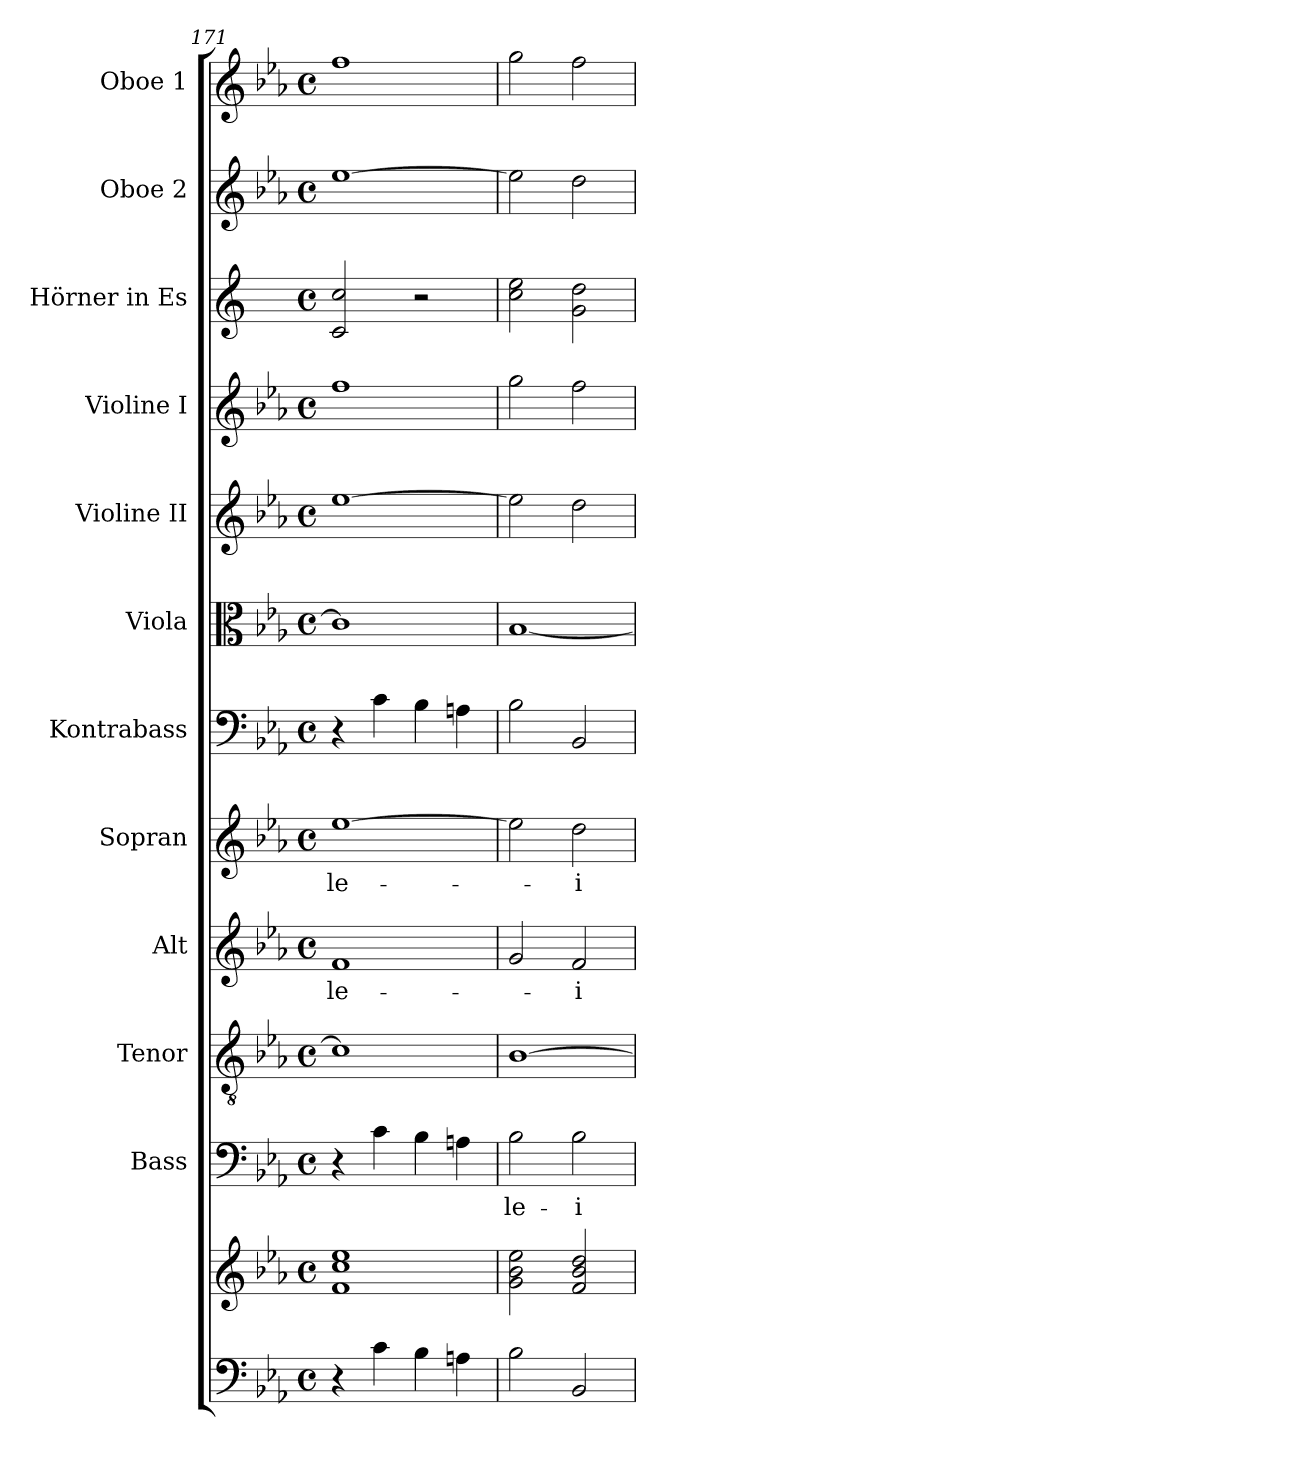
**kern	**kern	**kern	**text	**kern	**kern	**text	**kern	**text	**kern	**kern	**kern	**kern	**kern	**kern	**kern
*part12	*part12	*part11	*part11	*part10	*part9	*part9	*part8	*part8	*part7	*part6	*part5	*part4	*part3	*part2	*part1
*staff13	*staff12	*staff11	*staff11	*staff10	*staff9	*staff9	*staff8	*staff8	*staff7	*staff6	*staff5	*staff4	*staff3	*staff2	*staff1
*	*	*I"Bass	*	*I"Tenor	*I"Alt	*	*I"Sopran	*	*I"Kontrabass	*I"Viola	*I"Violine II	*I"Violine I	*I"Hörner in Es	*I"Oboe 2	*I"Oboe 1
*	*	*I'B.	*	*I'T.	*I'A.	*	*I'S.	*	*I'Kb.	*I'Vla.	*I'Vl. II	*I'Vl. I	*	*I'Ob. 2	*I'Ob. 1
*clefF4	*clefG2	*clefF4	*	*clefGv2	*clefG2	*	*clefG2	*	*clefF4	*clefC3	*clefG2	*clefG2	*clefG2	*clefG2	*clefG2
*	*	*	*	*	*	*	*	*	*ITrd7c12	*	*	*	*ITrd5c9	*	*
*k[b-e-a-]	*k[b-e-a-]	*k[b-e-a-]	*	*k[b-e-a-]	*k[b-e-a-]	*	*k[b-e-a-]	*	*k[b-e-a-]	*k[b-e-a-]	*k[b-e-a-]	*k[b-e-a-]	*k[b-e-a-]	*k[b-e-a-]	*k[b-e-a-]
*E-:	*E-:	*E-:	*	*E-:	*E-:	*	*E-:	*	*E-:	*E-:	*E-:	*E-:	*E-:	*E-:	*E-:
*M4/4	*M4/4	*M4/4	*	*M4/4	*M4/4	*	*M4/4	*	*M4/4	*M4/4	*M4/4	*M4/4	*M4/4	*M4/4	*M4/4
*met(c)	*met(c)	*met(c)	*	*met(c)	*met(c)	*	*met(c)	*	*met(c)	*met(c)	*met(c)	*met(c)	*met(c)	*met(c)	*met(c)
=171	=171	=171	=171	=171	=171	=171	=171	=171	=171	=171	=171	=171	=171	=171	=171
!	!	!	!	!	!	!LO:LY:b	!	!LO:LY:b	!	!	!	!	!	!	!
4r	1f 1cc 1ee-	4r	.	1c]	1f	-le-	[1ee-	-le-	4r	1c]	[1ee-	1ff	2E-/ 2e-/	[1ee-	1ff
4c\	.	4c\	.	.	.	.	.	.	4C\	.	.	.	.	.	.
4B-\	.	4B-\	.	.	.	.	.	.	4BB-\	.	.	.	2r	.	.
4An\	.	4An\	.	.	.	.	.	.	4AAn\	.	.	.	.	.	.
=172	=172	=172	=172	=172	=172	=172	=172	=172	=172	=172	=172	=172	=172	=172	=172
!	!	!	!LO:LY:b	!	!	!	!	!	!	!	!	!	!	!	!
2B-\	2g\ 2b-\ 2ee-\	2B-\	-le-	[1B-	2g/	.	2ee-\]	.	2BB-\	[1B-	2ee-\]	2gg\	2e-\ 2g\	2ee-\]	2gg\
!	!	!	!LO:LY:b	!	!	!LO:LY:b	!	!LO:LY:b	!	!	!	!	!	!	!
2BB-/	2f/ 2b-/ 2dd/	2B-\	-i-	.	2f/	-i-	2dd\	-i-	2BBB-/	.	2dd\	2ff\	2B-\ 2f\	2dd\	2ff\
=	=	=	=	=	=	=	=	=	=	=	=	=	=	=	=
*-	*-	*-	*-	*-	*-	*-	*-	*-	*-	*-	*-	*-	*-	*-	*-
